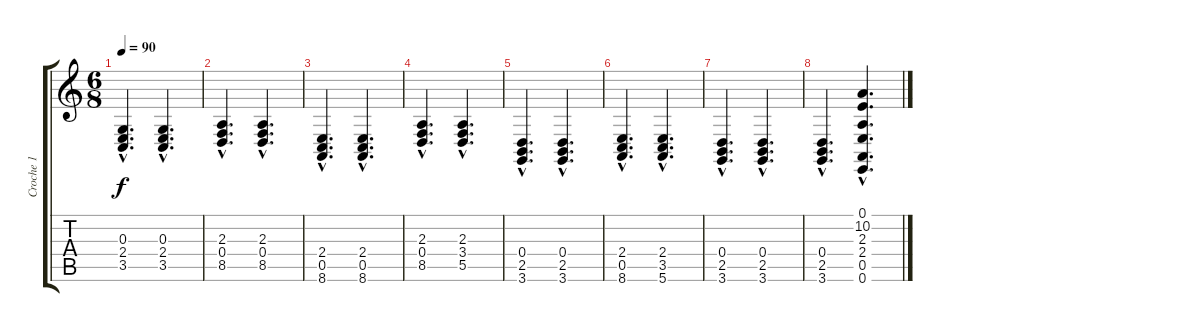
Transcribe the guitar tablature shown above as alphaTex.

\track ("Croche 1" "Croche 1") {instrument steeldrums}
\staff {score tabs}
\tuning (E4 B3 G3 D3 A2 E2) {hide}
\ts (6 8)
\tempo 90
\clef g2
\ks c
(0.3{hac} 2.4{hac} 3.5{hac}).4{d dy f} (0.3{hac} 2.4{hac} 3.5{hac}).4{d} |
(2.3{hac} 0.4{hac} 8.5{hac}).4{d} (2.3{hac} 0.4{hac} 8.5{hac}).4{d} |
(2.4{hac} 0.5{hac} 8.6{hac}).4{d} (2.4{hac} 0.5{hac} 8.6{hac}).4{d} |
(2.3{hac} 0.4{hac} 8.5{hac}).4{d} (2.3{hac} 3.4{hac} 5.5{hac}).4{d} |
(0.4{hac} 2.5{hac} 3.6{hac}).4{d} (0.4{hac} 2.5{hac} 3.6{hac}).4{d} |
(2.4{hac} 0.5{hac} 8.6{hac}).4{d} (2.4{hac} 3.5{hac} 5.6{hac}).4{d} |
(0.4{hac} 2.5{hac} 3.6{hac}).4{d} (0.4{hac} 2.5{hac} 3.6{hac}).4{d} |
(0.4{hac} 2.5{hac} 3.6{hac}).4{d} (0.1{hac} 10.2{hac} 2.3{hac} 2.4{hac} 0.5{hac} 0.6{hac}).4{d}
